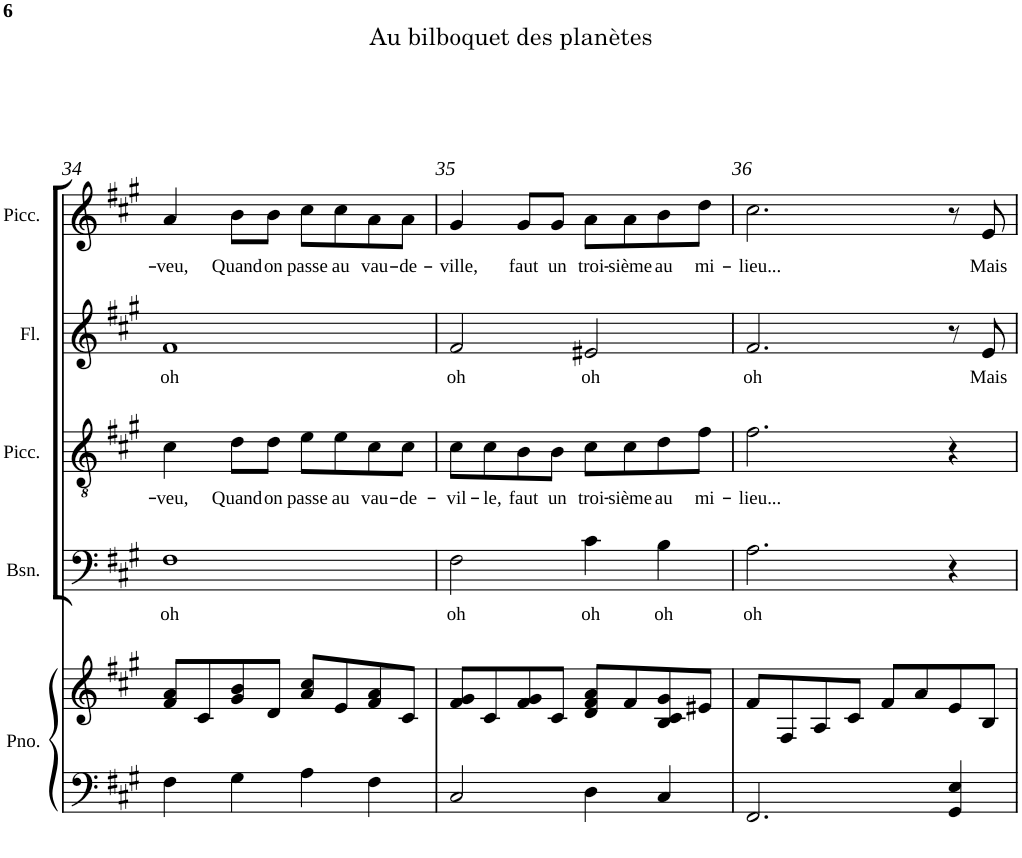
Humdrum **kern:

**kern	**kern	**kern	**text	**kern	**text	**kern	**text	**kern	**text
*part5	*part5	*part4	*part4	*part3	*part3	*part2	*part2	*part1	*part1
*staff6	*staff5	*staff4	*staff4	*staff3	*staff3	*staff2	*staff2	*staff1	*staff1
*I"Piano	*	*I"Basson	*	*I"Piccolo	*	*I"Flûte	*	*I"Piccolo	*
*I'Pno.	*	*I'Bsn.	*	*I'Picc.	*	*I'Fl.	*	*I'Picc.	*
!!LO:PB:g=z
*clefF4	*clefG2	*clefF4	*	*clefGv2	*	*clefG2	*	*clefG2	*
*	*	*	*	*Trd-7c-12	*	*	*	*Trd-7c-12	*
*k[f#c#g#]	*k[f#c#g#]	*k[f#c#g#]	*	*k[f#c#g#]	*	*k[f#c#g#]	*	*k[f#c#g#]	*
*f#:	*f#:	*f#:	*	*f#:	*	*f#:	*	*f#:	*
*M4/4	*M4/4	*M4/4	*	*M4/4	*	*M4/4	*	*M4/4	*
=34	=34	=34	=34	=34	=34	=34	=34	=34	=34
!	!	!	!LO:LY:b	!	!LO:LY:b	!	!LO:LY:b	!	!LO:LY:b
4F#\	8f#/ 8a/L	1F#	oh	4c#\	-veu,	1f#	oh	4a/	-veu,
.	8c#/	.	.	.	.	.	.	.	.
!	!	!	!	!	!LO:LY:b	!	!	!	!LO:LY:b
4G#\	8g#/ 8b/	.	.	8d\L	Quand	.	.	8b\L	Quand
!	!	!	!	!	!LO:LY:b	!	!	!	!LO:LY:b
.	8d/J	.	.	8d\J	on	.	.	8b\J	on
!	!	!	!	!	!LO:LY:b	!	!	!	!LO:LY:b
4A\	8a/ 8cc#/L	.	.	8e\L	passe	.	.	8cc#\L	passe
!	!	!	!	!	!LO:LY:b	!	!	!	!LO:LY:b
.	8e/	.	.	8e\	au	.	.	8cc#\	au
!	!	!	!	!	!LO:LY:b	!	!	!	!LO:LY:b
4F#\	8f#/ 8a/	.	.	8c#\	vau-	.	.	8a\	vau-
!	!	!	!	!	!LO:LY:b	!	!	!	!LO:LY:b
.	8c#/J	.	.	8c#\J	-de-	.	.	8a\J	-de-
=35	=35	=35	=35	=35	=35	=35	=35	=35	=35
!	!	!	!LO:LY:b	!	!LO:LY:b	!	!LO:LY:b	!	!LO:LY:b
2C#/	8f#/ 8g#/L	2F#\	oh	8c#\L	-vil-	2f#/	oh	4g#/	-ville,
!	!	!	!	!	!LO:LY:b	!	!	!	!
.	8c#/	.	.	8c#\	-le,	.	.	.	.
!	!	!	!	!	!LO:LY:b	!	!	!	!LO:LY:b
.	8f#/ 8g#/	.	.	8B\	faut	.	.	8g#/L	faut
!	!	!	!	!	!LO:LY:b	!	!	!	!LO:LY:b
.	8c#/J	.	.	8B\J	un	.	.	8g#/J	un
!	!	!	!LO:LY:b	!	!LO:LY:b	!	!LO:LY:b	!	!LO:LY:b
4D\	8d/ 8f#/ 8a/L	4c#\	oh	8c#\L	troi-	2e#X/	oh	8a\L	troi-
!	!	!	!	!	!LO:LY:b	!	!	!	!LO:LY:b
.	8f#/	.	.	8c#\	-sième	.	.	8a\	-sième
!	!	!	!LO:LY:b	!	!LO:LY:b	!	!	!	!LO:LY:b
4C#/	8B/ 8c#/ 8g#/	4B\	oh	8d\	au	.	.	8b\	au
!	!	!	!	!	!LO:LY:b	!	!	!	!LO:LY:b
.	8e#X/J	.	.	8f#\J	mi-	.	.	8dd\J	mi-
=36	=36	=36	=36	=36	=36	=36	=36	=36	=36
!	!	!	!LO:LY:b	!	!LO:LY:b	!	!LO:LY:b	!	!LO:LY:b
2.FF#/	8f#/L	2.A\	oh	2.f#\	-lieu...	2.f#/	oh	2.cc#\	-lieu...
.	8F#/	.	.	.	.	.	.	.	.
.	8A/	.	.	.	.	.	.	.	.
.	8c#/J	.	.	.	.	.	.	.	.
.	8f#/L	.	.	.	.	.	.	.	.
.	8a/	.	.	.	.	.	.	.	.
4GG#/ 4E/	8e/	4r	.	4r	.	8r	.	8r	.
!	!	!	!	!	!	!	!LO:LY:b	!	!LO:LY:b
.	8B/J	.	.	.	.	8e/	Mais	8e/	Mais
=	=	=	=	=	=	=	=	=	=
*-	*-	*-	*-	*-	*-	*-	*-	*-	*-
